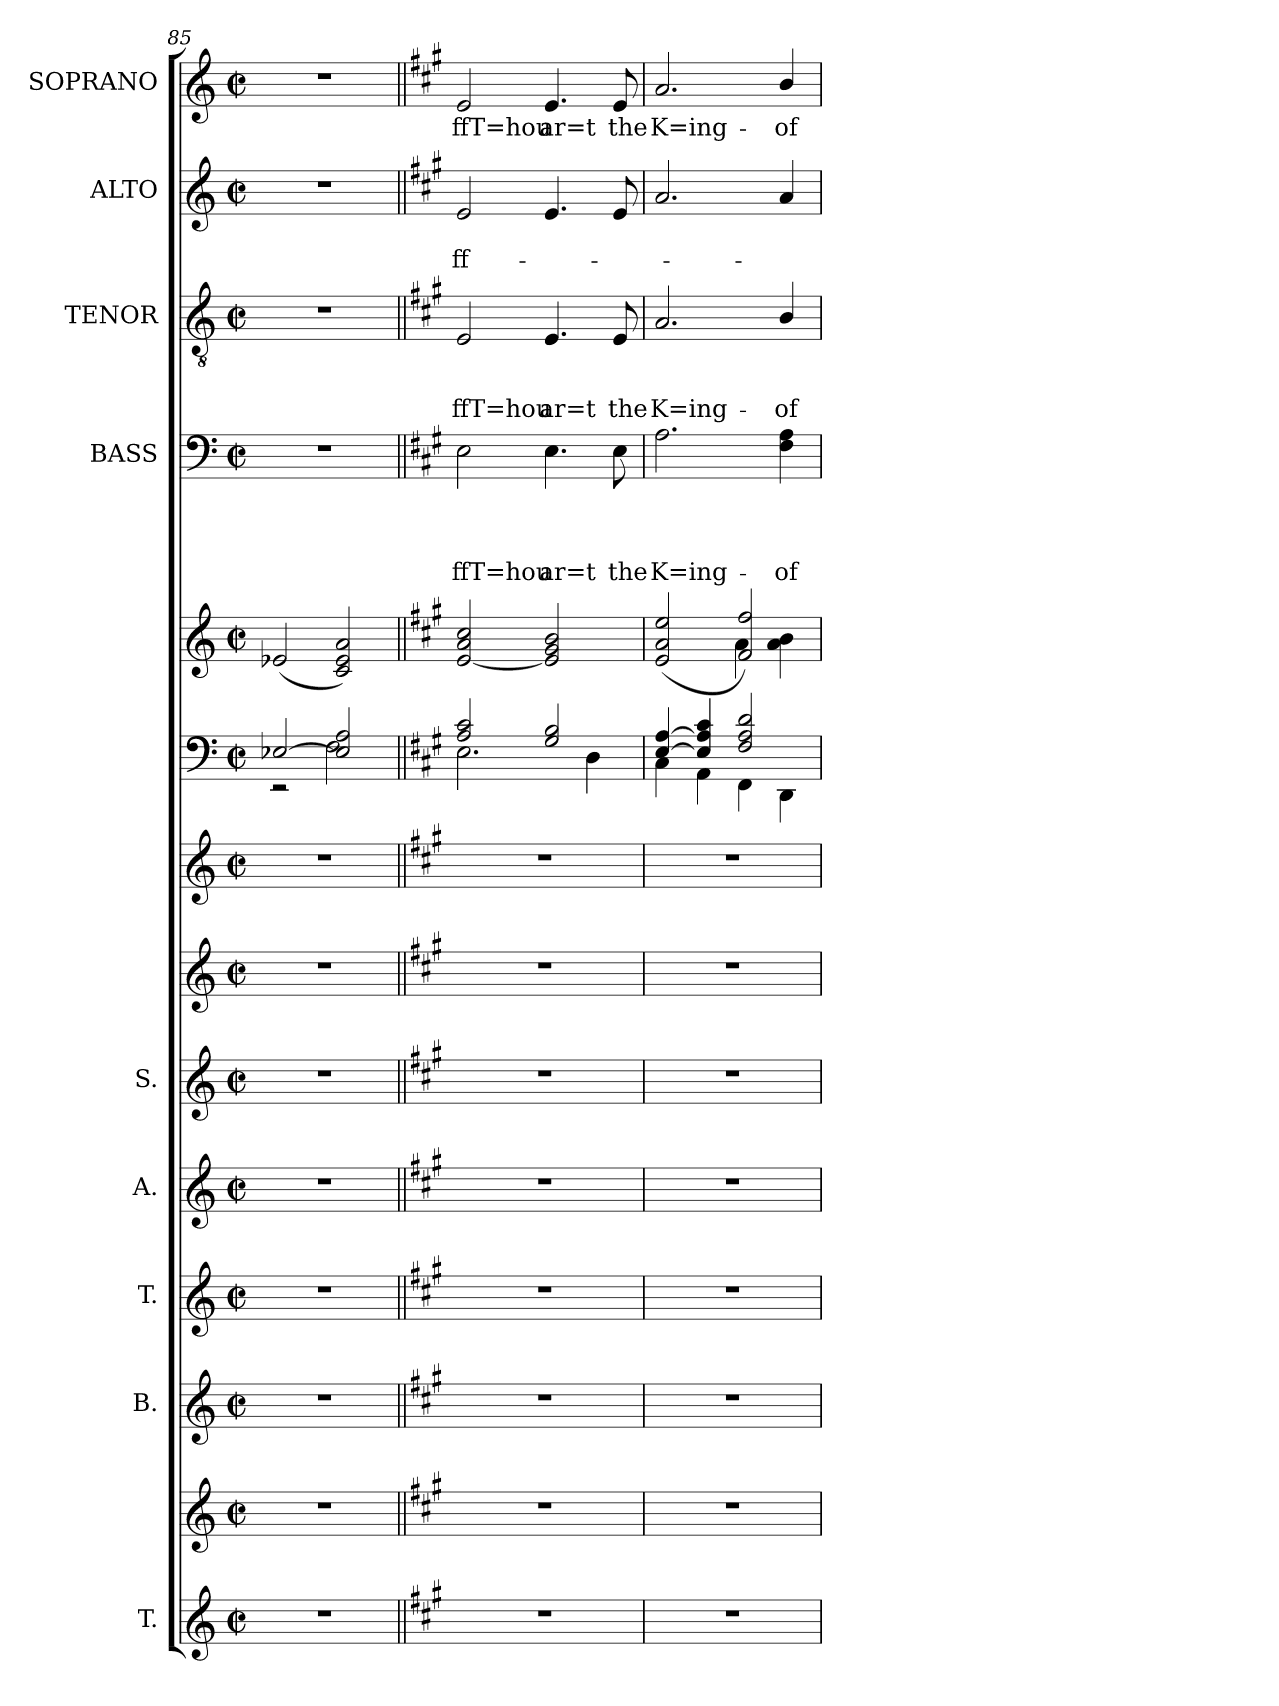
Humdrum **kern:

**kern	**kern	**kern	**kern	**kern	**kern	**kern	**kern	**kern	**kern	**kern	**text	**text	**text	**text	**kern	**text	**text	**text	**kern	**text	**text	**kern	**text
*part13	*part13	*part12	*part11	*part10	*part9	*part8	*part7	*part6	*part5	*part4	*part4	*part4	*part4	*part4	*part3	*part3	*part3	*part3	*part2	*part2	*part2	*part1	*part1
*staff14	*staff13	*staff12	*staff11	*staff10	*staff9	*staff8	*staff7	*staff6	*staff5	*staff4	*staff4	*staff4	*staff4	*staff4	*staff3	*staff3	*staff3	*staff3	*staff2	*staff2	*staff2	*staff1	*staff1
*I"T.	*	*I"B.	*I"T.	*I"A.	*I"S.	*	*	*	*	*I"BASS	*	*	*	*	*I"TENOR	*	*	*	*I"ALTO	*	*	*I"SOPRANO	*
*	*	*	*	*	*	*	*	*	*	*I'B.	*	*	*	*	*I'T.	*	*	*	*I'A.	*	*	*I'S.	*
*clefG2	*clefG2	*clefG2	*clefG2	*clefG2	*clefG2	*clefG2	*clefG2	*clefF4	*clefG2	*clefF4	*	*	*	*	*clefGv2	*	*	*	*clefG2	*	*	*clefG2	*
*k[]	*k[]	*k[]	*k[]	*k[]	*k[]	*k[]	*k[]	*k[]	*k[]	*k[]	*	*	*	*	*k[]	*	*	*	*k[]	*	*	*k[]	*
*C:	*C:	*C:	*C:	*C:	*C:	*C:	*C:	*C:	*C:	*C:	*	*	*	*	*C:	*	*	*	*C:	*	*	*C:	*
*M2/2	*M2/2	*M2/2	*M2/2	*M2/2	*M2/2	*M2/2	*M2/2	*M2/2	*M2/2	*M2/2	*	*	*	*	*M2/2	*	*	*	*M2/2	*	*	*M2/2	*
*met(c|)	*met(c|)	*met(c|)	*met(c|)	*met(c|)	*met(c|)	*met(c|)	*met(c|)	*met(c|)	*met(c|)	*met(c|)	*	*	*	*	*met(c|)	*	*	*	*met(c|)	*	*	*met(c|)	*
=85	=85	=85	=85	=85	=85	=85	=85	=85	=85	=85	=85	=85	=85	=85	=85	=85	=85	=85	=85	=85	=85	=85	=85
*	*	*	*	*	*	*	*	*^	*	*	*	*	*	*	*	*	*	*	*	*	*	*	*
1r	1r	1r	1r	1r	1r	1r	1r	[>2E-X/	2rEE	(<2e-X/	1r	.	.	.	.	1r	.	.	.	1r	.	.	1r	.
.	.	.	.	.	.	.	.	2E-/] 2A/	2F\	2c/ 2e-/ 2a/)	.	.	.	.	.	.	.	.	.	.	.	.	.	.
=86||	=86||	=86||	=86||	=86||	=86||	=86||	=86||	=86||	=86||	=86||	=86||	=86||	=86||	=86||	=86||	=86||	=86||	=86||	=86||	=86||	=86||	=86||	=86||	=86||
*k[f#c#g#]	*k[f#c#g#]	*k[f#c#g#]	*k[f#c#g#]	*k[f#c#g#]	*k[f#c#g#]	*k[f#c#g#]	*k[f#c#g#]	*k[f#c#g#]	*	*k[f#c#g#]	*k[f#c#g#]	*	*	*	*	*k[f#c#g#]	*	*	*	*k[f#c#g#]	*	*	*k[f#c#g#]	*
*A:	*A:	*A:	*A:	*A:	*A:	*A:	*A:	*A:	*	*A:	*A:	*	*	*	*	*A:	*	*	*	*A:	*	*	*A:	*
!	!	!	!	!	!	!	!	!	!	!	!	!	!	!	!LO:LY:b	!	!	!	!LO:LY:b	!	!	!LO:LY:b	!	!LO:LY:b
1r	1r	1r	1r	1r	1r	1r	1r	2A/ 2c#/	2.E\	[<2e/ 2a/ 2cc#/	2E\	.	.	.	-ffT=hou	2E/	.	.	-ffT=hou	2e/	.	ff-	2e/	-ffT=hou
!	!	!	!	!	!	!	!	!	!	!	!	!	!	!	!LO:LY:b	!	!	!	!LO:LY:b	!	!	!	!	!LO:LY:b
.	.	.	.	.	.	.	.	2G#/ 2B/	.	2e/] 2g#/ 2b/	4.E\	.	.	.	ar=t	4.E/	.	.	ar=t	4.e/	.	.	4.e/	ar=t
.	.	.	.	.	.	.	.	.	4D\	.	.	.	.	.	.	.	.	.	.	.	.	.	.	.
!	!	!	!	!	!	!	!	!	!	!	!	!	!	!	!LO:LY:b	!	!	!	!LO:LY:b	!	!	!	!	!LO:LY:b
.	.	.	.	.	.	.	.	.	.	.	8E\	.	.	.	the	8E/	.	.	the	8e/	.	.	8e/	the
=87	=87	=87	=87	=87	=87	=87	=87	=87	=87	=87	=87	=87	=87	=87	=87	=87	=87	=87	=87	=87	=87	=87	=87	=87
*	*	*	*	*	*	*	*	*	*	*^	*	*	*	*	*	*	*	*	*	*	*	*	*	*
!	!	!	!	!	!	!	!	!	!	!	!	!	!	!	!	!LO:LY:b	!	!	!	!LO:LY:b	!	!	!	!	!LO:LY:b
1r	1r	1r	1r	1r	1r	1r	1r	[>4E/ [>4A/	4C#\	(<2e/ 2a/ 2ee/	2ryy	2.A\	.	.	.	K=ing-	2.A/	.	.	K=ing-	2.a/	.	.	2.a/	K=ing-
.	.	.	.	.	.	.	.	4E/] 4A/] 4c#/	4AA\	.	.	.	.	.	.	.	.	.	.	.	.	.	.	.	.
.	.	.	.	.	.	.	.	2F#/ 2A/ 2d/	4FF#\	2f#/ 2ff#/)	4a\	.	.	.	.	.	.	.	.	.	.	.	.	.	.
!	!	!	!	!	!	!	!	!	!	!	!	!	!	!	!	!LO:LY:b	!	!	!	!LO:LY:b	!	!	!	!	!LO:LY:b
.	.	.	.	.	.	.	.	.	4DD\	.	4a\ 4b\	4F#\ 4A\	.	.	.	-of	4B/	.	.	-of	4a/	.	.	4b/	-of
*	*	*	*	*	*	*	*	*v	*v	*	*	*	*	*	*	*	*	*	*	*	*	*	*	*	*
*	*	*	*	*	*	*	*	*	*v	*v	*	*	*	*	*	*	*	*	*	*	*	*	*	*
=	=	=	=	=	=	=	=	=	=	=	=	=	=	=	=	=	=	=	=	=	=	=	=
*-	*-	*-	*-	*-	*-	*-	*-	*-	*-	*-	*-	*-	*-	*-	*-	*-	*-	*-	*-	*-	*-	*-	*-
